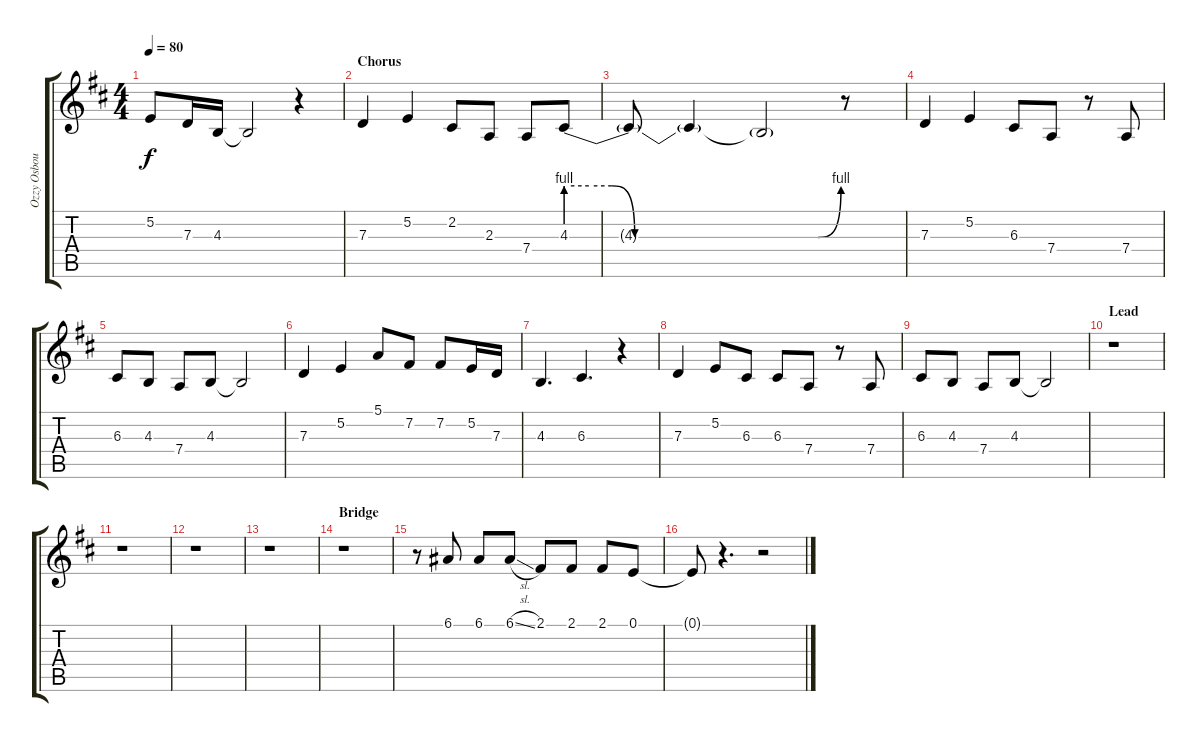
\track ("Ozzy Osbourne" "Ozzy Osbou") {instrument lead2sawtooth}
\staff {score tabs}
\tuning (E4 B3 G3 D3 A2 E2) {hide}
\ts (4 4)
\tempo 80
\clef g2
\ks bminor
5.2.8{dy f} 7.3.16 4.3.16 4.3{t}.2 r.4 |
\section ("" "Chorus")
7.3.4 5.2.4 2.2.8 2.3.8 7.4.8 4.3{be (custom 0 4 5 4 10 4 15 0 40 0 55 0 60 4)}.8 |
4.3{t}.8 4.3{t}.4 4.3{t}.2 r.8 |
7.3.4 5.2.4 6.3.8 7.4.8 r.8 7.4.8 |
6.3.8 4.3.8 7.4.8 4.3.8 4.3{t}.2 |
7.3.4 5.2.4 5.1.8 7.2.8 7.2.8 5.2.16 7.3.16 |
4.3.4{d} 6.3.4{d} r.4 |
7.3.4 5.2.8 6.3.8 6.3.8 7.4.8 r.8 7.4.8 |
6.3.8 4.3.8 7.4.8 4.3.8 4.3{t}.2 |
\section ("" "Lead")
r.1 |
r.1 |
r.1 |
r.1 |
\section ("" "Bridge")
r.1 |
r.8 6.1.8 6.1.8 6.1{sl}.8 2.1.8 2.1.8 2.1.8 0.1.8 |
0.1{t}.8 r.4{d} r.2
